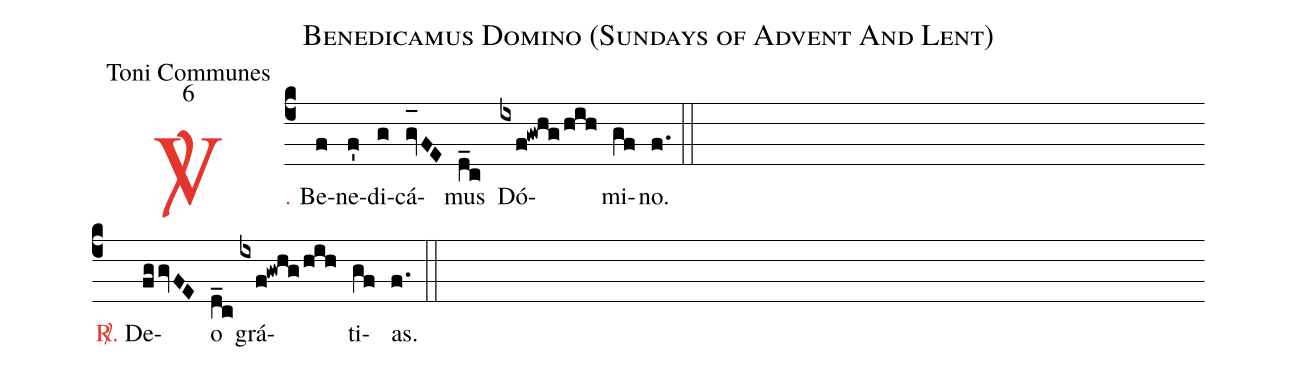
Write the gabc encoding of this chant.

name:Benedicamus Domino (Sundays of Advent And Lent);
office-part:Toni Communes;
mode:6;
%%
(c4) <c><sp>V/</sp>.</c> Be(f)ne(f')di(g)cá(gv_[oh:h]FE)mus(d_c) Dó(ixf!gwhg/hih)mi(gf)no.(f.) (::) (Z-)
<c><sp>R/</sp>.</c> De(fggvFE)o(d_c) grá(ixf!gwhg/hih)ti(gf)as.(f.) (::)
